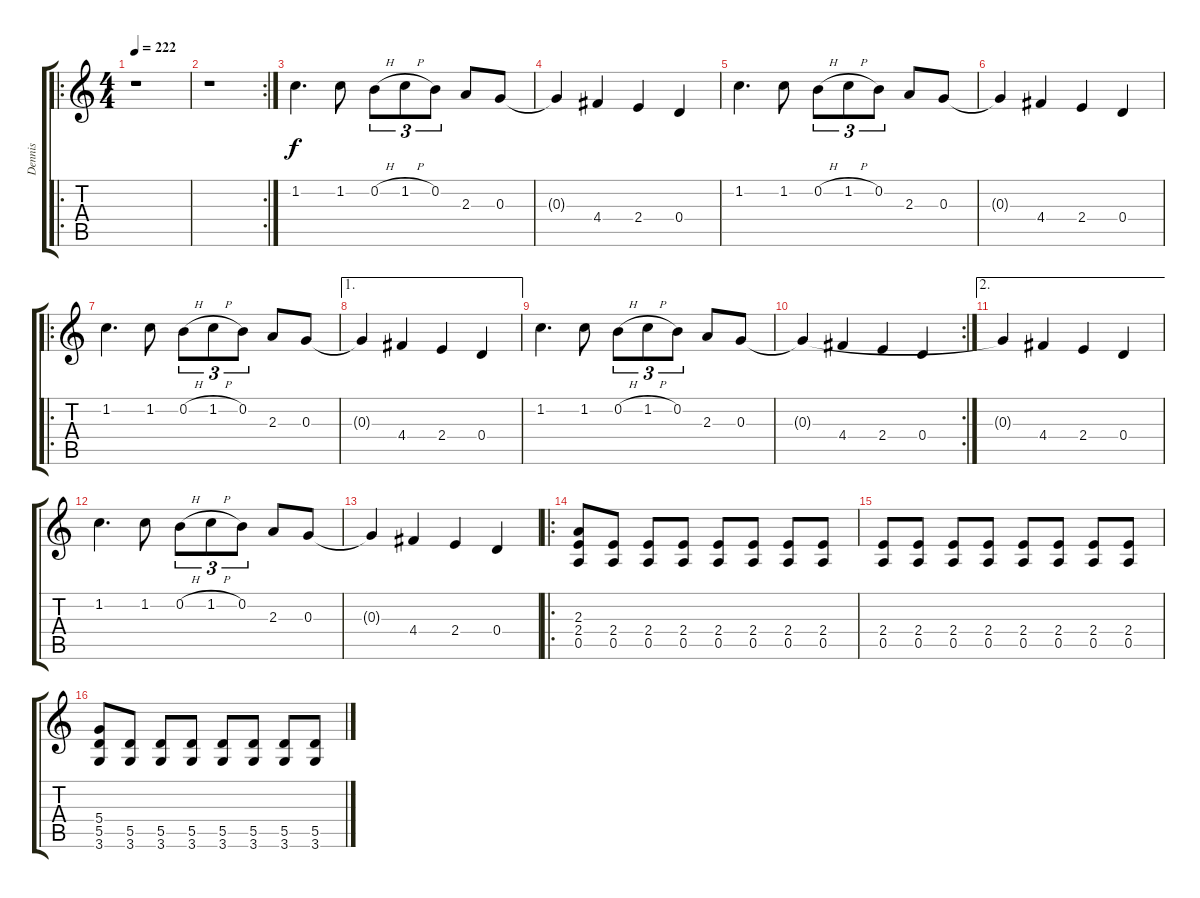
\track ("Dennis" "Dennis") {instrument distortionguitar}
\staff {score tabs}
\tuning (E4 B3 G3 D3 A2 E2) {hide}
\ro
\ts (4 4)
\tempo 222
\clef g2
\ks c
r.1{dy f} |
\rc 2
r.1 |
1.2.4{d} 1.2.8 0.2{h}.8{tu (3 2)} 1.2{h}.8{tu (3 2)} 0.2.8{tu (3 2)} 2.3.8 0.3.8 |
0.3{t}.4 4.4.4 2.4.4 0.4.4 |
1.2.4{d} 1.2.8 0.2{h}.8{tu (3 2)} 1.2{h}.8{tu (3 2)} 0.2.8{tu (3 2)} 2.3.8 0.3.8 |
0.3{t}.4 4.4.4 2.4.4 0.4.4 |
\ro
1.2.4{d} 1.2.8 0.2{h}.8{tu (3 2)} 1.2{h}.8{tu (3 2)} 0.2.8{tu (3 2)} 2.3.8 0.3.8 |
\ae 1
0.3{t}.4 4.4.4 2.4.4 0.4.4 |
1.2.4{d} 1.2.8 0.2{h}.8{tu (3 2)} 1.2{h}.8{tu (3 2)} 0.2.8{tu (3 2)} 2.3.8 0.3.8 |
\rc 2
0.3{t}.4 4.4.4 2.4.4 0.4.4 |
\ae 2
0.3{t}.4 4.4.4 2.4.4 0.4.4 |
1.2.4{d} 1.2.8 0.2{h}.8{tu (3 2)} 1.2{h}.8{tu (3 2)} 0.2.8{tu (3 2)} 2.3.8 0.3.8 |
0.3{t}.4 4.4.4 2.4.4 0.4.4 |
\ro
(2.3 2.4 0.5).8 (2.4 0.5).8 (2.4 0.5).8 (2.4 0.5).8 (2.4 0.5).8 (2.4 0.5).8 (2.4 0.5).8 (2.4 0.5).8 |
(2.4 0.5).8 (2.4 0.5).8 (2.4 0.5).8 (2.4 0.5).8 (2.4 0.5).8 (2.4 0.5).8 (2.4 0.5).8 (2.4 0.5).8 |
(5.4 5.5 3.6).8 (5.5 3.6).8 (5.5 3.6).8 (5.5 3.6).8 (5.5 3.6).8 (5.5 3.6).8 (5.5 3.6).8 (5.5 3.6).8
